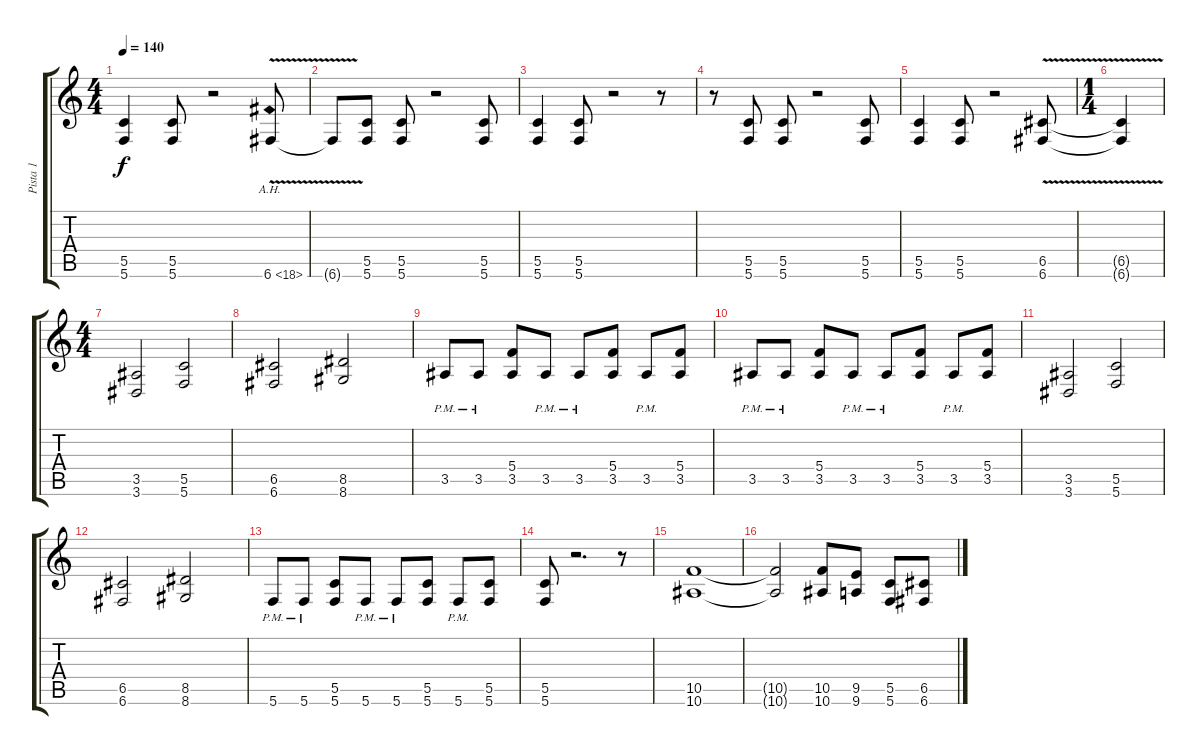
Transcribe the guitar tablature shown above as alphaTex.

\track ("Pista 1" "Pista 1") {instrument distortionguitar}
\staff {score tabs}
\tuning (D4 A3 F3 C3 G2 C2) {hide}
\ts (4 4)
\tempo 140
\clef g2
\ks c
(5.5 5.6).4{dy f} (5.5 5.6).8 r.2 6.6{ah 12 v}.8 |
6.6{t}.8 (5.5 5.6).8 (5.5 5.6).8 r.2 (5.5 5.6).8 |
(5.5 5.6).4 (5.5 5.6).8 r.2 r.8 |
r.8 (5.5 5.6).8 (5.5 5.6).8 r.2 (5.5 5.6).8 |
(5.5 5.6).4 (5.5 5.6).8 r.2 (6.5{v} 6.6).8 |
\ts (1 4)
(6.5{t} 6.6{t}).4 |
\ts (4 4)
(3.5 3.6).2 (5.5 5.6).2 |
(6.5 6.6).2 (8.5 8.6).2 |
3.5{pm}.8 3.5{pm}.8 (5.4 3.5).8 3.5{pm}.8 3.5{pm}.8 (5.4 3.5).8 3.5{pm}.8 (5.4 3.5).8 |
3.5{pm}.8 3.5{pm}.8 (5.4 3.5).8 3.5{pm}.8 3.5{pm}.8 (5.4 3.5).8 3.5{pm}.8 (5.4 3.5).8 |
(3.5 3.6).2 (5.5 5.6).2 |
(6.5 6.6).2 (8.5 8.6).2 |
5.6{pm}.8 5.6{pm}.8 (5.5 5.6).8 5.6{pm}.8 5.6{pm}.8 (5.5 5.6).8 5.6{pm}.8 (5.5 5.6).8 |
(5.5 5.6).8 r.2{d} r.8 |
(10.5 10.6).1 |
(10.5{t} 10.6{t}).2 (10.5 10.6).8 (9.5 9.6).8 (5.5 5.6).8 (6.5 6.6).8
